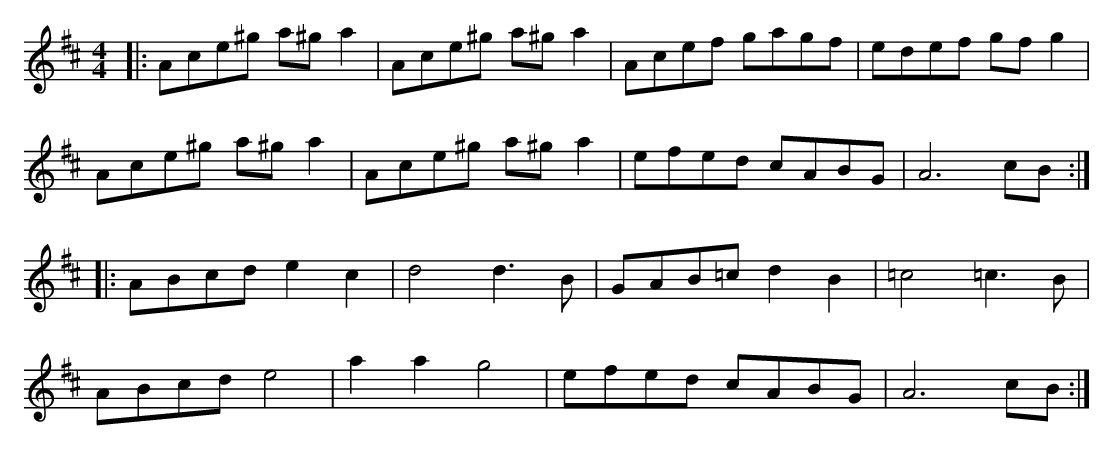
X:1
M:4/4
K:Amix
|:Ace^g a^g a2|Ace^g a^g a2|Acef gagf|edef gf g2|
Ace^g a^g a2|Ace^g a^g a2|efed cABG|A6 cB:|
|:ABcd e2 c2|d4 d3 B|GAB=c d2 B2|=c4 =c3 B|
ABcd e4|a2 a2 g4|efed cABG|A6 cB:|
